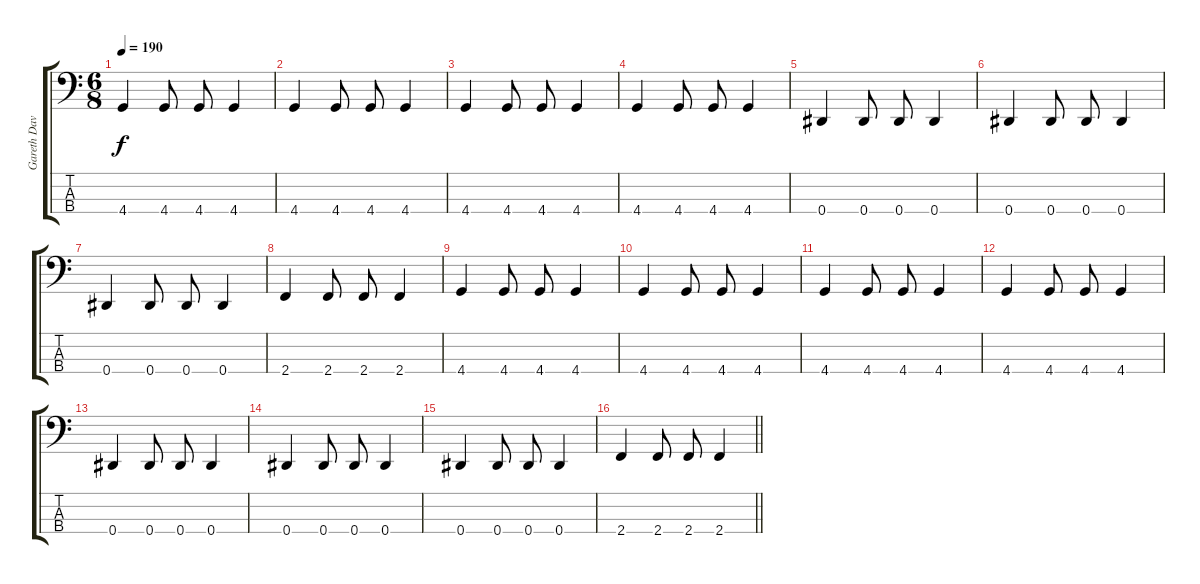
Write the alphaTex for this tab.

\track ("Gareth Davies" "Gareth Dav") {instrument electricbassfinger}
\staff {score tabs}
\tuning (Gb2 Db2 Bb1 Eb1) {hide}
\ts (6 8)
\section ("" "")
\tempo 190
\clef f4
\ks c
4.4.4{dy f} 4.4.8 4.4.8 4.4.4 |
4.4.4 4.4.8 4.4.8 4.4.4 |
4.4.4 4.4.8 4.4.8 4.4.4 |
4.4.4 4.4.8 4.4.8 4.4.4 |
0.4.4 0.4.8 0.4.8 0.4.4 |
0.4.4 0.4.8 0.4.8 0.4.4 |
0.4.4 0.4.8 0.4.8 0.4.4 |
2.4.4 2.4.8 2.4.8 2.4.4 |
4.4.4 4.4.8 4.4.8 4.4.4 |
4.4.4 4.4.8 4.4.8 4.4.4 |
4.4.4 4.4.8 4.4.8 4.4.4 |
4.4.4 4.4.8 4.4.8 4.4.4 |
0.4.4 0.4.8 0.4.8 0.4.4 |
0.4.4 0.4.8 0.4.8 0.4.4 |
0.4.4 0.4.8 0.4.8 0.4.4 |
\barLineRight lightlight
2.4.4 2.4.8 2.4.8 2.4.4
